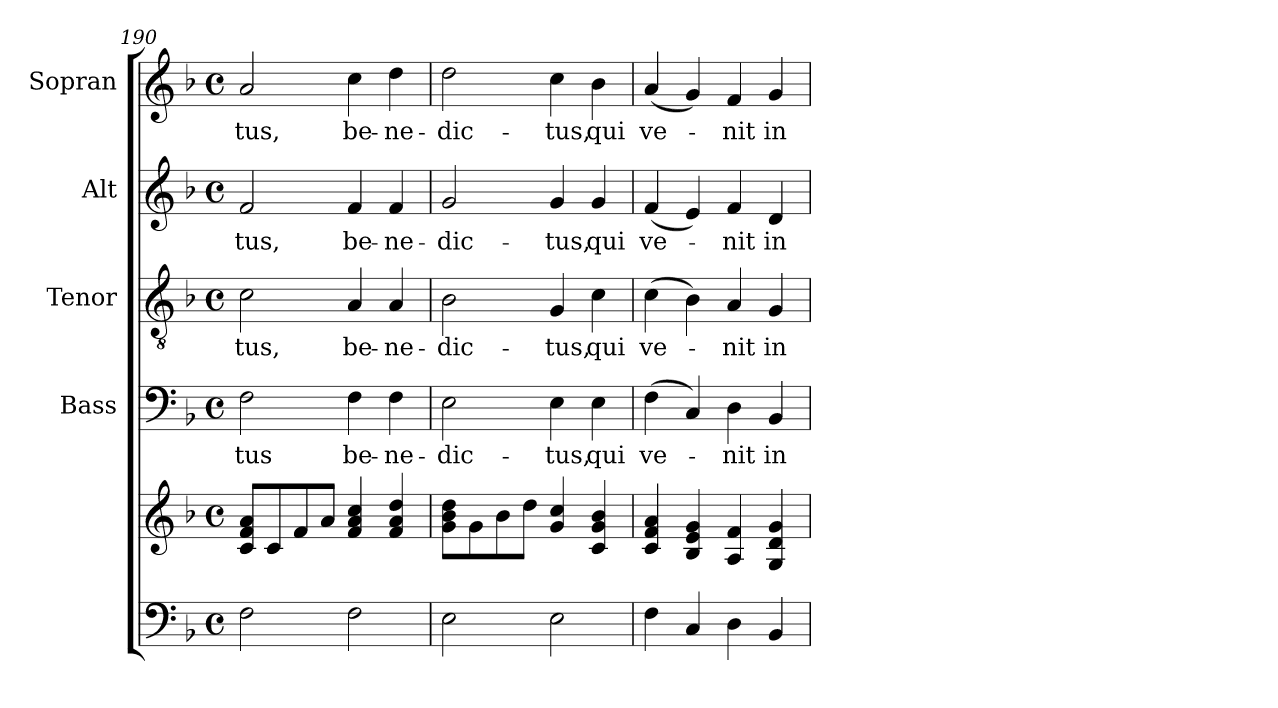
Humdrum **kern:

**kern	**kern	**kern	**text	**kern	**text	**kern	**text	**kern	**text
*part5	*part5	*part4	*part4	*part3	*part3	*part2	*part2	*part1	*part1
*staff6	*staff5	*staff4	*staff4	*staff3	*staff3	*staff2	*staff2	*staff1	*staff1
*	*	*I"Bass	*	*I"Tenor	*	*I"Alt	*	*I"Sopran	*
*	*	*I'B.	*	*I'T.	*	*I'A.	*	*I'S.	*
*clefF4	*clefG2	*clefF4	*	*clefGv2	*	*clefG2	*	*clefG2	*
*k[b-]	*k[b-]	*k[b-]	*	*k[b-]	*	*k[b-]	*	*k[b-]	*
*F:	*F:	*F:	*	*F:	*	*F:	*	*F:	*
*M4/4	*M4/4	*M4/4	*	*M4/4	*	*M4/4	*	*M4/4	*
*met(c)	*met(c)	*met(c)	*	*met(c)	*	*met(c)	*	*met(c)	*
=190	=190	=190	=190	=190	=190	=190	=190	=190	=190
!	!	!	!LO:LY:b	!	!LO:LY:b	!	!LO:LY:b	!	!LO:LY:b
2F\	8c/ 8f/ 8a/L	2F\	-tus	2c\	-tus,	2f/	-tus,	2a/	-tus,
.	8c/	.	.	.	.	.	.	.	.
.	8f/	.	.	.	.	.	.	.	.
.	8a/J	.	.	.	.	.	.	.	.
!	!	!	!LO:LY:b	!	!LO:LY:b	!	!LO:LY:b	!	!LO:LY:b
2F\	4f/ 4a/ 4cc/	4F\	be-	4A/	be-	4f/	be-	4cc\	be-
!	!	!	!LO:LY:b	!	!LO:LY:b	!	!LO:LY:b	!	!LO:LY:b
.	4f/ 4a/ 4dd/	4F\	-ne-	4A/	-ne-	4f/	-ne-	4dd\	-ne-
=191	=191	=191	=191	=191	=191	=191	=191	=191	=191
!	!	!	!LO:LY:b	!	!LO:LY:b	!	!LO:LY:b	!	!LO:LY:b
2E\	8g\ 8b-\ 8dd\L	2E\	-dic-	2B-\	-dic-	2g/	-dic-	2dd\	-dic-
.	8g\	.	.	.	.	.	.	.	.
.	8b-\	.	.	.	.	.	.	.	.
.	8dd\J	.	.	.	.	.	.	.	.
!	!	!	!LO:LY:b	!	!LO:LY:b	!	!LO:LY:b	!	!LO:LY:b
2E\	4g/ 4cc/	4E\	-tus,	4G/	-tus,	4g/	-tus,	4cc\	-tus,
!	!	!	!LO:LY:b	!	!LO:LY:b	!	!LO:LY:b	!	!LO:LY:b
.	4c/ 4g/ 4b-/	4E\	qui	4c\	qui	4g/	qui	4b-\	qui
!!LO:PB:g=z
=192	=192	=192	=192	=192	=192	=192	=192	=192	=192
!	!	!	!LO:LY:b	!	!LO:LY:b	!	!LO:LY:b	!	!LO:LY:b
4F\	4c/ 4f/ 4a/	(>4F\	ve-	(>4c\	ve-	(<4f/	ve-	(<4a/	ve-
4C/	4B-/ 4e/ 4g/	4C/)	.	4B-\)	.	4e/)	.	4g/)	.
!	!	!	!LO:LY:b	!	!LO:LY:b	!	!LO:LY:b	!	!LO:LY:b
4D\	4A/ 4f/	4D\	-nit	4A/	-nit	4f/	-nit	4f/	-nit
!	!	!	!LO:LY:b	!	!LO:LY:b	!	!LO:LY:b	!	!LO:LY:b
4BB-/	4G/ 4d/ 4g/	4BB-/	in	4G/	in	4d/	in	4g/	in
=	=	=	=	=	=	=	=	=	=
*-	*-	*-	*-	*-	*-	*-	*-	*-	*-
